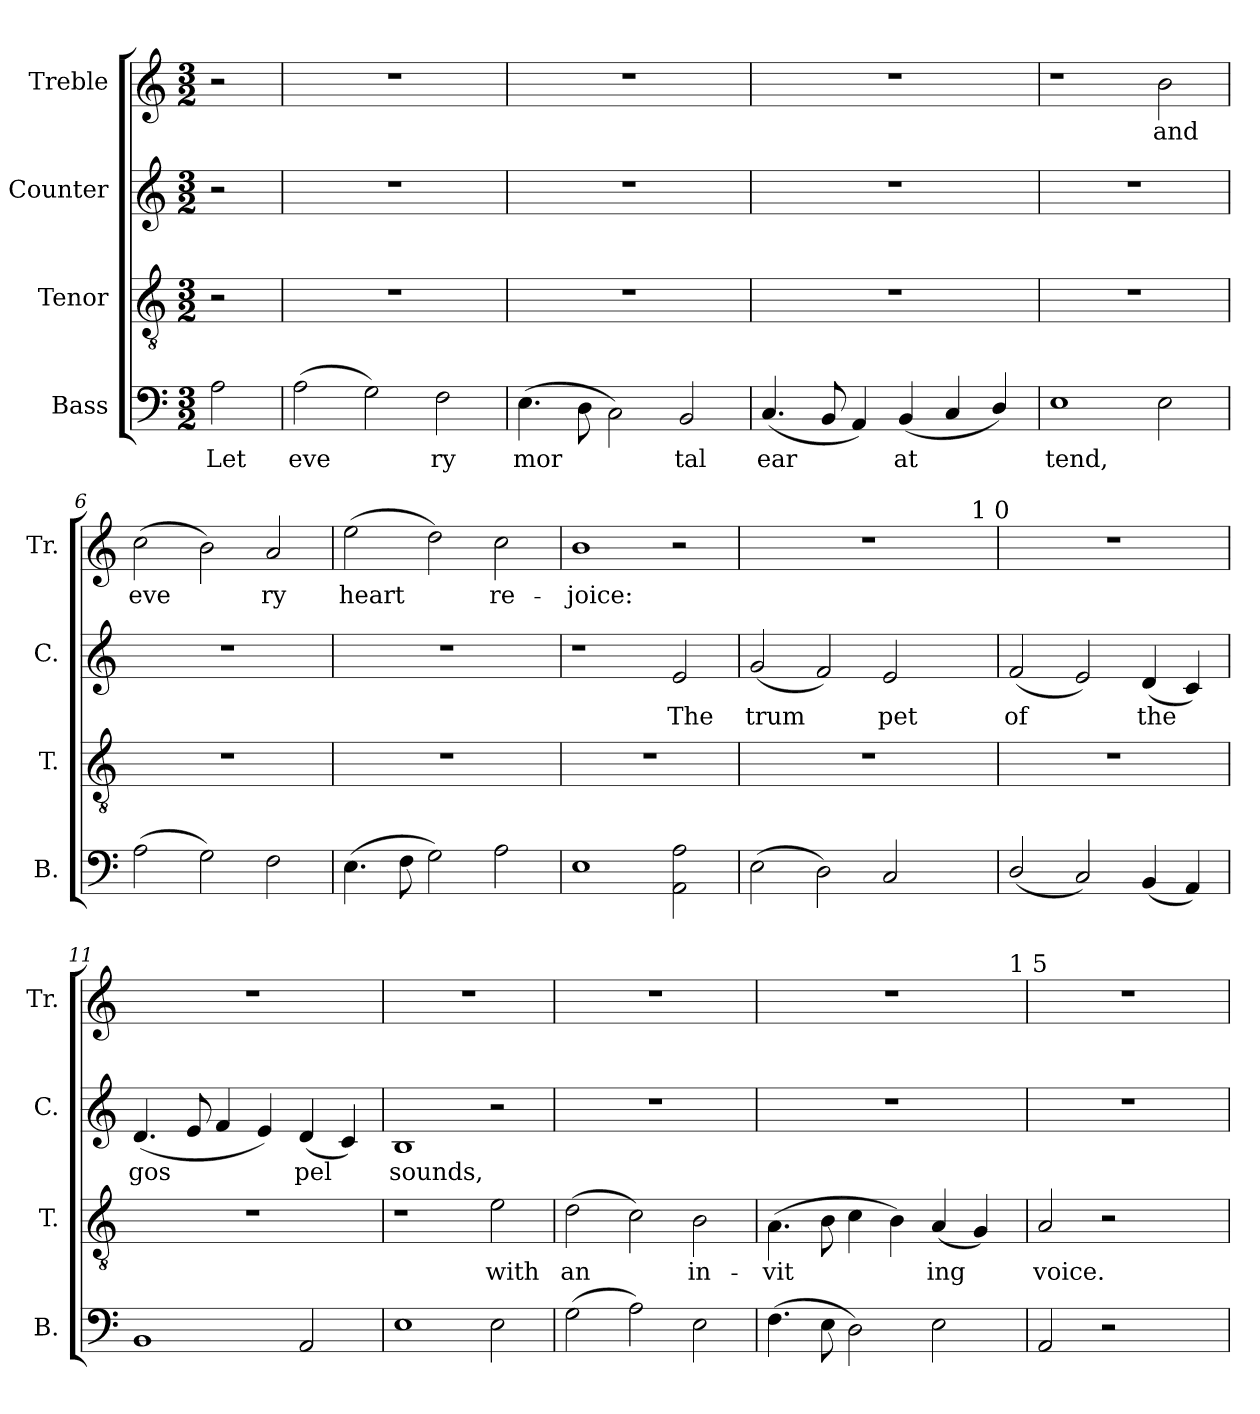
**kern	**text	**kern	**text	**kern	**text	**kern	**text
*part4	*part4	*part3	*part3	*part2	*part2	*part1	*part1
*staff4	*staff4	*staff3	*staff3	*staff2	*staff2	*staff1	*staff1
*I"Bass	*	*I"Tenor	*	*I"Counter	*	*I"Treble	*
*I'B.	*	*I'T.	*	*I'C.	*	*I'Tr.	*
!!LO:PB:g=z
*stria5	*	*stria5	*	*stria5	*	*stria5	*
*clefF4	*	*clefGv2	*	*clefG2	*	*clefG2	*
*k[]	*	*k[]	*	*k[]	*	*k[]	*
*C:	*	*C:	*	*C:	*	*C:	*
*M3/2	*	*M3/2	*	*M3/2	*	*M3/2	*
=1	=1	=1	=1	=1	=1	=1	=1
!	!LO:LY:b:cj	!	!	!	!	!	!
2A\	Let	2r	.	2r	.	2r	.
=2	=2	=2	=2	=2	=2	=2	=2
!	!LO:LY:b:cj	!	!	!	!	!	!
(>2A\	eve-	1.r	.	1.r	.	1.r	.
!	!LO:LY:b:cj	!	!	!	!	!	!
2G\)	--	.	.	.	.	.	.
!	!LO:LY:b:cj	!	!	!	!	!	!
2F\	-ry	.	.	.	.	.	.
=3	=3	=3	=3	=3	=3	=3	=3
!	!LO:LY:b:cj	!	!	!	!	!	!
(>4.E\	mor-	1.r	.	1.r	.	1.r	.
!	!LO:LY:b:cj	!	!	!	!	!	!
8D\	--	.	.	.	.	.	.
!	!LO:LY:b:cj	!	!	!	!	!	!
2C\)	--	.	.	.	.	.	.
!	!LO:LY:b:cj	!	!	!	!	!	!
2BB/	-tal	.	.	.	.	.	.
=4	=4	=4	=4	=4	=4	=4	=4
!	!LO:LY:b:cj	!	!	!	!	!	!
(<4.C/	ear	1.r	.	1.r	.	1.r	.
!	!LO:LY:b:cj	!	!	!	!	!	!
8BB/	.	.	.	.	.	.	.
!	!LO:LY:b:cj	!	!	!	!	!	!
4AA/)	.	.	.	.	.	.	.
!	!LO:LY:b:cj	!	!	!	!	!	!
(<4BB/	at-	.	.	.	.	.	.
!	!LO:LY:b:cj	!	!	!	!	!	!
4C/	--	.	.	.	.	.	.
!	!LO:LY:b:cj	!	!	!	!	!	!
4D/)	--	.	.	.	.	.	.
=5	=5	=5	=5	=5	=5	=5	=5
!	!LO:LY:b:cj	!	!	!	!	!	!
1E	-tend,	1.r	.	1.r	.	1r	.
!	!LO:LY:b:cj	!	!	!	!	!	!LO:LY:b:cj
2E\	.	.	.	.	.	2b\	and
=6	=6	=6	=6	=6	=6	=6	=6
!	!LO:LY:b:cj	!	!	!	!	!	!LO:LY:b:cj
(>2A\	.	1.r	.	1.r	.	(>2cc\	eve-
!	!LO:LY:b:cj	!	!	!	!	!	!LO:LY:b:cj
2G\)	.	.	.	.	.	2b\)	--
!	!LO:LY:b:cj	!	!	!	!	!	!LO:LY:b:cj
2F\	.	.	.	.	.	2a/	-ry
=7	=7	=7	=7	=7	=7	=7	=7
!	!LO:LY:b:cj	!	!	!	!	!	!LO:LY:b:cj
(>4.E\	.	1.r	.	1.r	.	(>2ee\	heart
!	!LO:LY:b:cj	!	!	!	!	!	!
8F\	.	.	.	.	.	.	.
!	!LO:LY:b:cj	!	!	!	!	!	!LO:LY:b:cj
2G\)	.	.	.	.	.	2dd\)	.
!	!LO:LY:b:cj	!	!	!	!	!	!LO:LY:b:cj
2A\	.	.	.	.	.	2cc\	re-
=8	=8	=8	=8	=8	=8	=8	=8
!	!LO:LY:b:cj	!	!	!	!	!	!LO:LY:b:cj
1E	.	1.r	.	1r	.	1b	-joice:
!	!LO:LY:b:cj	!	!	!	!LO:LY:b:cj	!	!
2A\ 2AA\	.	.	.	2e/	The	2r	.
!!LO:LB:g=z
=9	=9	=9	=9	=9	=9	=9	=9
!	!LO:LY:b:cj	!	!	!	!LO:LY:b:cj	!	!
*	*	*	*	*	*	*^	*
(>2E\	.	1.r	.	(<2g/	trum-	1.r	1ryy	.
!	!LO:LY:b:cj	!	!	!	!LO:LY:b:cj	!	!	!
2D\)	.	.	.	2f/)	--	.	.	.
!	!LO:LY:b:cj	!	!	!	!LO:LY:b:cj	!	!	!
2C/	.	.	.	2e/	-pet	.	4ryy	.
.	.	.	.	.	.	.	8ryy	.
.	.	.	.	.	.	.	32.ryy	.
!	!	!	!	!	!	!	!LO:TX:a:t=1 0	!
.	.	.	.	.	.	.	16ryy	.
.	.	.	.	.	.	.	64ryy	.
=10	=10	=10	=10	=10	=10	=10	=10	=10
!	!LO:LY:b:cj	!	!	!	!LO:LY:b:cj	!	!	!
*	*	*	*	*	*	*v	*v	*
(<2D/	.	1.r	.	(<2f/	of	1.r	.
!	!LO:LY:b:cj	!	!	!	!LO:LY:b:cj	!	!
2C/)	.	.	.	2e/)	.	.	.
!	!LO:LY:b:cj	!	!	!	!LO:LY:b:cj	!	!
(<4BB/	.	.	.	(<4d/	the	.	.
!	!LO:LY:b:cj	!	!	!	!LO:LY:b:cj	!	!
4AA/)	.	.	.	4c/)	.	.	.
=11	=11	=11	=11	=11	=11	=11	=11
!	!LO:LY:b:cj	!	!	!	!LO:LY:b:cj	!	!
1BB	.	1.r	.	(<4.d/	gos-	1.r	.
!	!	!	!	!	!LO:LY:b:cj	!	!
.	.	.	.	8e/	--	.	.
!	!	!	!	!	!LO:LY:b:cj	!	!
.	.	.	.	4f/	--	.	.
!	!	!	!	!	!LO:LY:b:cj	!	!
.	.	.	.	4e/)	--	.	.
!	!LO:LY:b:cj	!	!	!	!LO:LY:b:cj	!	!
2AA/	.	.	.	(<4d/	-pel	.	.
!	!	!	!	!	!LO:LY:b:cj	!	!
.	.	.	.	4c/)	.	.	.
=12	=12	=12	=12	=12	=12	=12	=12
!	!LO:LY:b:cj	!	!	!	!LO:LY:b:cj	!	!
1E	.	1r	.	1B	sounds,	1.r	.
!	!LO:LY:b:cj	!	!LO:LY:b:cj	!	!	!	!
2E\	.	2e\	with	2r	.	.	.
=13	=13	=13	=13	=13	=13	=13	=13
!	!LO:LY:b:cj	!	!LO:LY:b:cj	!	!	!	!
(>2G\	.	(>2d\	an	1.r	.	1.r	.
!	!LO:LY:b:cj	!	!LO:LY:b:cj	!	!	!	!
2A\)	.	2c\)	.	.	.	.	.
!	!LO:LY:b:cj	!	!LO:LY:b:cj	!	!	!	!
2E\	.	2B\	in-	.	.	.	.
=14	=14	=14	=14	=14	=14	=14	=14
!	!LO:LY:b:cj	!	!LO:LY:b:cj	!	!	!	!
*	*	*	*	*	*	*^	*
(>4.F\	.	(>4.A\	-vit-	1.r	.	1.r	1ryy	.
!	!LO:LY:b:cj	!	!LO:LY:b:cj	!	!	!	!	!
8E\	.	8B\	--	.	.	.	.	.
!	!LO:LY:b:cj	!	!LO:LY:b:cj	!	!	!	!	!
2D\)	.	4c\	--	.	.	.	.	.
!	!	!	!LO:LY:b:cj	!	!	!	!	!
.	.	4B\)	--	.	.	.	.	.
!	!LO:LY:b:cj	!	!LO:LY:b:cj	!	!	!	!	!
2E\	.	(<4A/	-ing	.	.	.	4..ryy	.
!	!	!	!LO:LY:b:cj	!	!	!	!	!
.	.	4G/)	.	.	.	.	.	.
!	!	!	!	!	!	!	!LO:TX:a:t=1 5	!
.	.	.	.	.	.	.	16ryy	.
=15	=15	=15	=15	=15	=15	=15	=15	=15
!	!LO:LY:b:cj	!	!LO:LY:b:cj	!	!	!	!	!
*	*	*	*	*	*	*v	*v	*
2AA/	.	2A/	voice.	1.r	.	1.r	.
2r	.	2r	.	.	.	.	.
2ryy	.	2ryy	.	.	.	.	.
=	=	=	=	=	=	=	=
*-	*-	*-	*-	*-	*-	*-	*-
